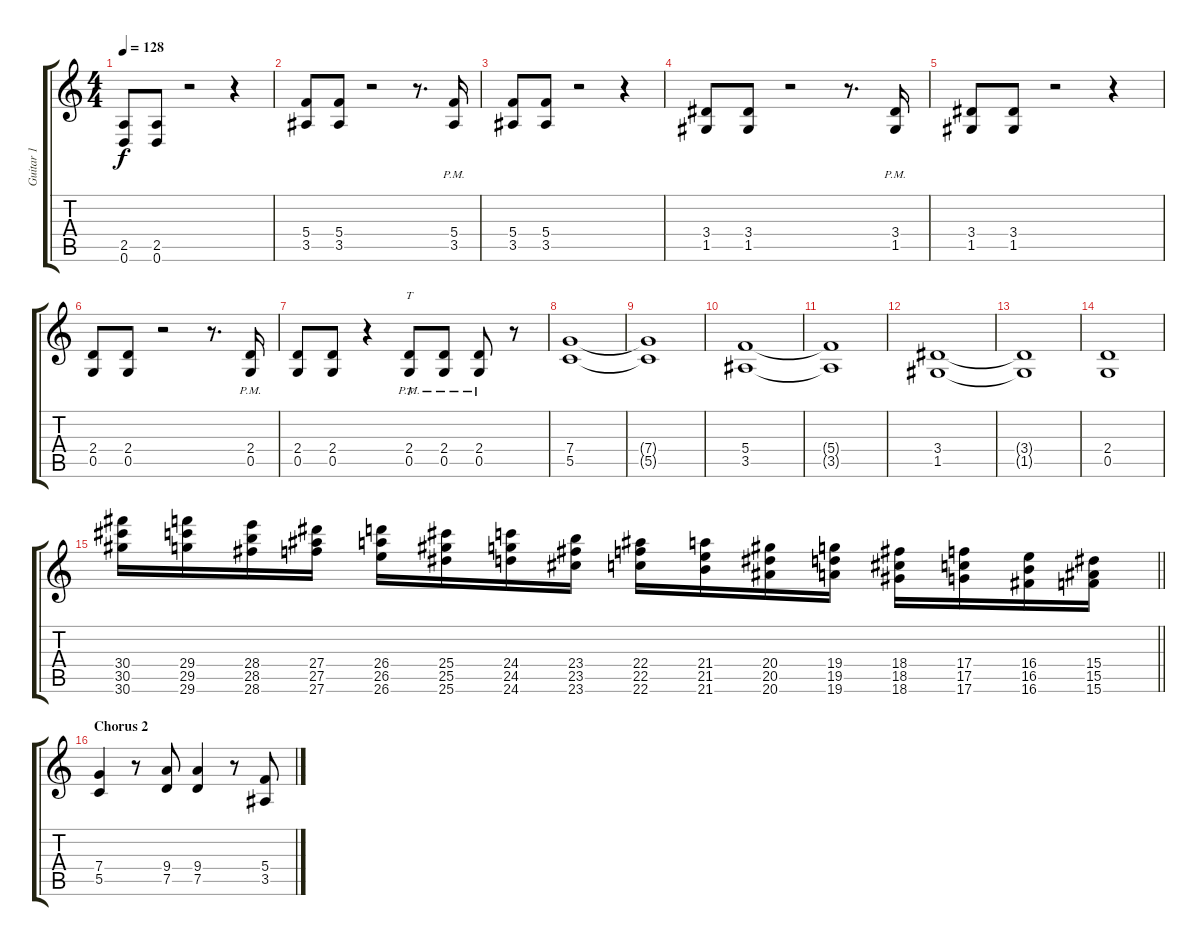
\track ("Guitar 1" "Guitar 1") {instrument distortionguitar}
\staff {score tabs}
\tuning (D4 A3 F3 C3 G2 D2) {hide}
\ts (4 4)
\tempo 128
\clef g2
\ks c
(2.5 0.6).8{dy f} (2.5 0.6).8 r.2 r.4 |
(5.4 3.5).8 (5.4 3.5).8 r.2 r.8{d} (5.4{pm} 3.5{pm}).16 |
(5.4 3.5).8 (5.4 3.5).8 r.2 r.4 |
(3.4 1.5).8 (3.4 1.5).8 r.2 r.8{d} (3.4{pm} 1.5{pm}).16 |
(3.4 1.5).8 (3.4 1.5).8 r.2 r.4 |
(2.4 0.5).8 (2.4 0.5).8 r.2 r.8{d} (2.4{pm} 0.5{pm}).16 |
(2.4 0.5).8 (2.4 0.5).8 r.4 (2.4{pm} 0.5{pm}).8{tt} (2.4{pm} 0.5{pm}).8 (2.4{pm} 0.5{pm}).8 r.8 |
(7.4 5.5).1 |
(7.4{t} 5.5{t}).1 |
(5.4 3.5).1 |
(5.4{t} 3.5{t}).1 |
(3.4 1.5).1 |
(3.4{t} 1.5{t}).1 |
(2.4 0.5).1 |
\barLineRight lightlight
(30.4 30.5 30.6).16{instrument guitarfretnoise} (29.4 29.5 29.6).16 (28.4 28.5 28.6).16 (27.4 27.5 27.6).16 (26.4 26.5 26.6).16 (25.4 25.5 25.6).16 (24.4 24.5 24.6).16 (23.4 23.5 23.6).16 (22.4 22.5 22.6).16 (21.4 21.5 21.6).16 (20.4 20.5 20.6).16 (19.4 19.5 19.6).16 (18.4 18.5 18.6).16 (17.4 17.5 17.6).16 (16.4 16.5 16.6).16 (15.4 15.5 15.6).16 |
\section ("" "Chorus 2")
(7.4 5.5).4{instrument distortionguitar} r.8 (9.4 7.5).8 (9.4 7.5).4 r.8 (5.4 3.5).8
